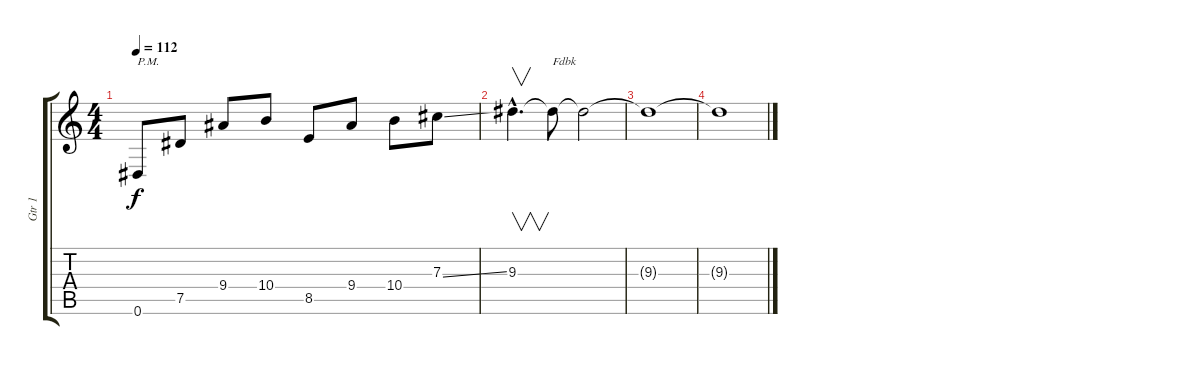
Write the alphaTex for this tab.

\track ("Gtr 1" "Gtr 1") {instrument distortionguitar}
\staff {score tabs}
\tuning (Eb4 Bb3 Gb3 Db3 Ab2 Eb2) {hide}
\ts (4 4)
\tempo 112
\clef g2
\ks c
0.6.8{txt "P.M." dy f} 7.5.8 9.4.8 10.4.8 8.5.8 9.4.8 10.4.8 7.3{ss}.8 |
9.3{hac}.4{v d} 9.3{t}.8{txt "Fdbk"} 9.3{t}.2 |
9.3{t}.1 |
9.3{t}.1
